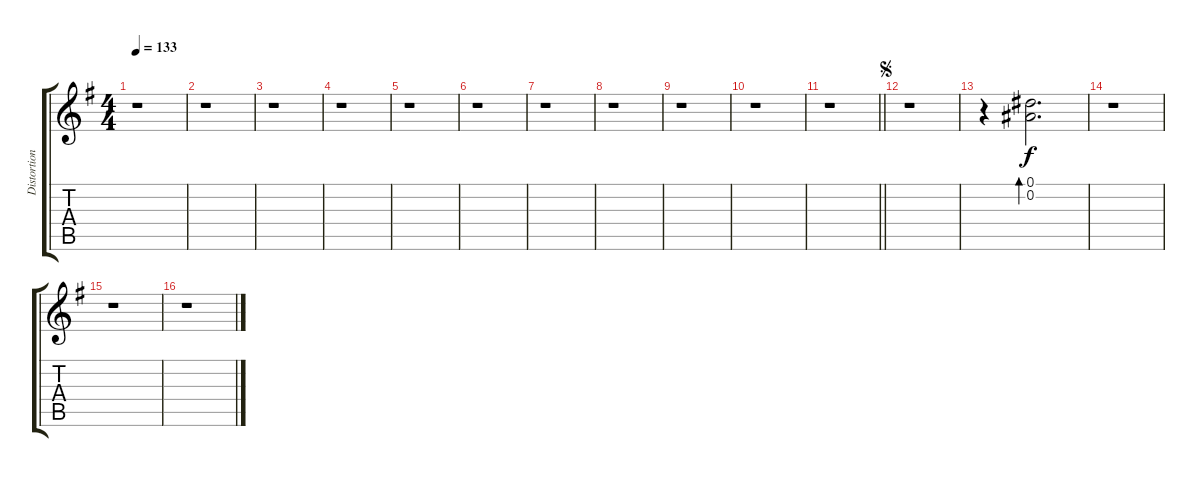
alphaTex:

\track ("Distortion" "Distortion") {instrument distortionguitar}
\staff {score tabs}
\tuning (Eb4 Bb3 Gb3 Db3 Ab2 Eb2) {hide}
\ts (4 4)
\tempo 133
\clef g2
\ks g
r.1{dy f} |
r.1 |
r.1 |
r.1 |
r.1 |
r.1 |
r.1 |
r.1 |
r.1 |
r.1 |
\barLineRight lightlight
r.1 |
\section ("" " ")
\jump segno
r.1 |
r.4 (0.1 0.2).2{d bd 60} |
r.1 |
r.1 |
r.1
